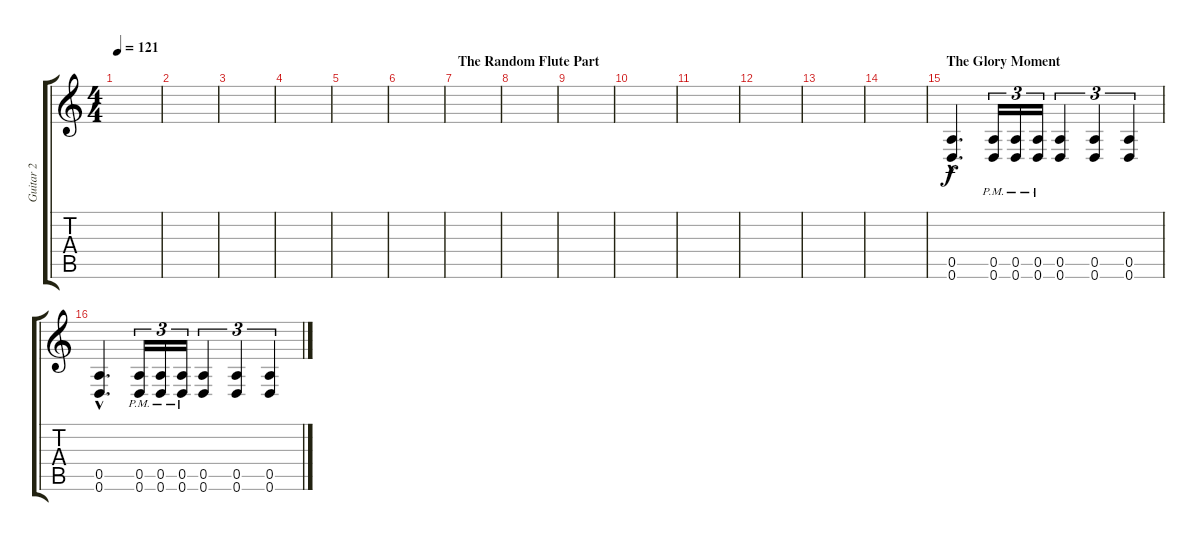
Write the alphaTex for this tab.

\track ("Guitar 2" "Guitar 2") {instrument distortionguitar}
\staff {score tabs}
\tuning (E4 B3 G3 D3 A2 D2) {hide}
\ts (4 4)
\tempo 121
\clef g2
\ks c
|
|
|
|
|
|
\section ("" "The Random Flute Part")
|
|
|
|
|
|
|
|
\section ("" "The Glory Moment")
(0.5{hac} 0.6{hac}).4{d} (0.5{pm} 0.6{pm}).16{tu (3 2)} (0.5{pm} 0.6{pm}).16{tu (3 2)} (0.5{pm} 0.6{pm}).16{tu (3 2)} (0.5 0.6).4{tu (3 2)} (0.5 0.6).4{tu (3 2)} (0.5 0.6).4{tu (3 2)} |
(0.5{hac} 0.6{hac}).4{d} (0.5{pm} 0.6{pm}).16{tu (3 2)} (0.5{pm} 0.6{pm}).16{tu (3 2)} (0.5{pm} 0.6{pm}).16{tu (3 2)} (0.5 0.6).4{tu (3 2)} (0.5 0.6).4{tu (3 2)} (0.5 0.6).4{tu (3 2)}
